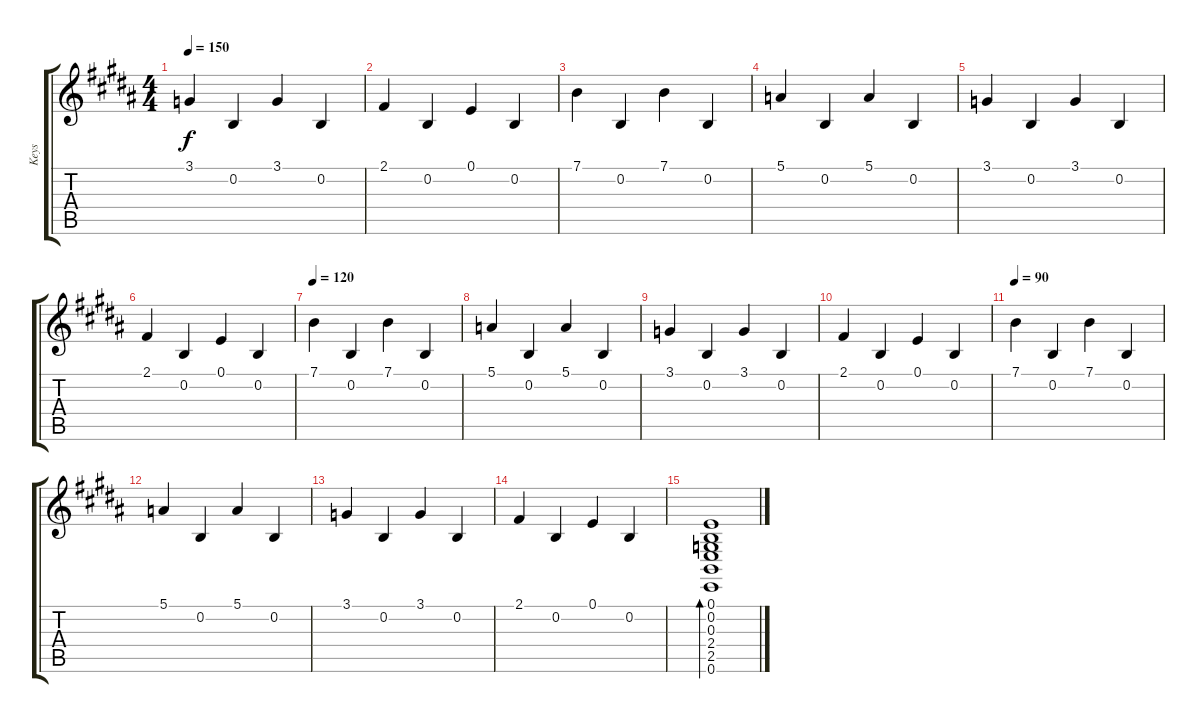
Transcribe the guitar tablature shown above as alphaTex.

\track ("Keys" "Keys") {instrument orchestralharp}
\staff {score tabs}
\tuning (E4 B3 G3 D3 A2 E2) {hide}
\ts (4 4)
\tempo 150
\clef g2
\ks b
3.1.4{dy f} 0.2.4 3.1.4 0.2.4 |
2.1.4 0.2.4 0.1.4 0.2.4 |
7.1.4{instrument orchestralharp} 0.2.4 7.1.4 0.2.4 |
5.1.4 0.2.4 5.1.4 0.2.4 |
3.1.4 0.2.4 3.1.4 0.2.4 |
2.1.4 0.2.4 0.1.4 0.2.4 |
\tempo 120
7.1.4{instrument orchestralharp} 0.2.4 7.1.4 0.2.4 |
5.1.4 0.2.4 5.1.4 0.2.4 |
3.1.4 0.2.4 3.1.4 0.2.4 |
2.1.4 0.2.4 0.1.4 0.2.4 |
\tempo 90
7.1.4{instrument orchestralharp} 0.2.4 7.1.4 0.2.4 |
5.1.4 0.2.4 5.1.4 0.2.4 |
3.1.4 0.2.4 3.1.4 0.2.4 |
2.1.4 0.2.4 0.1.4 0.2.4 |
(0.1 0.2 0.3 2.4 2.5 0.6).1{bd 480}
